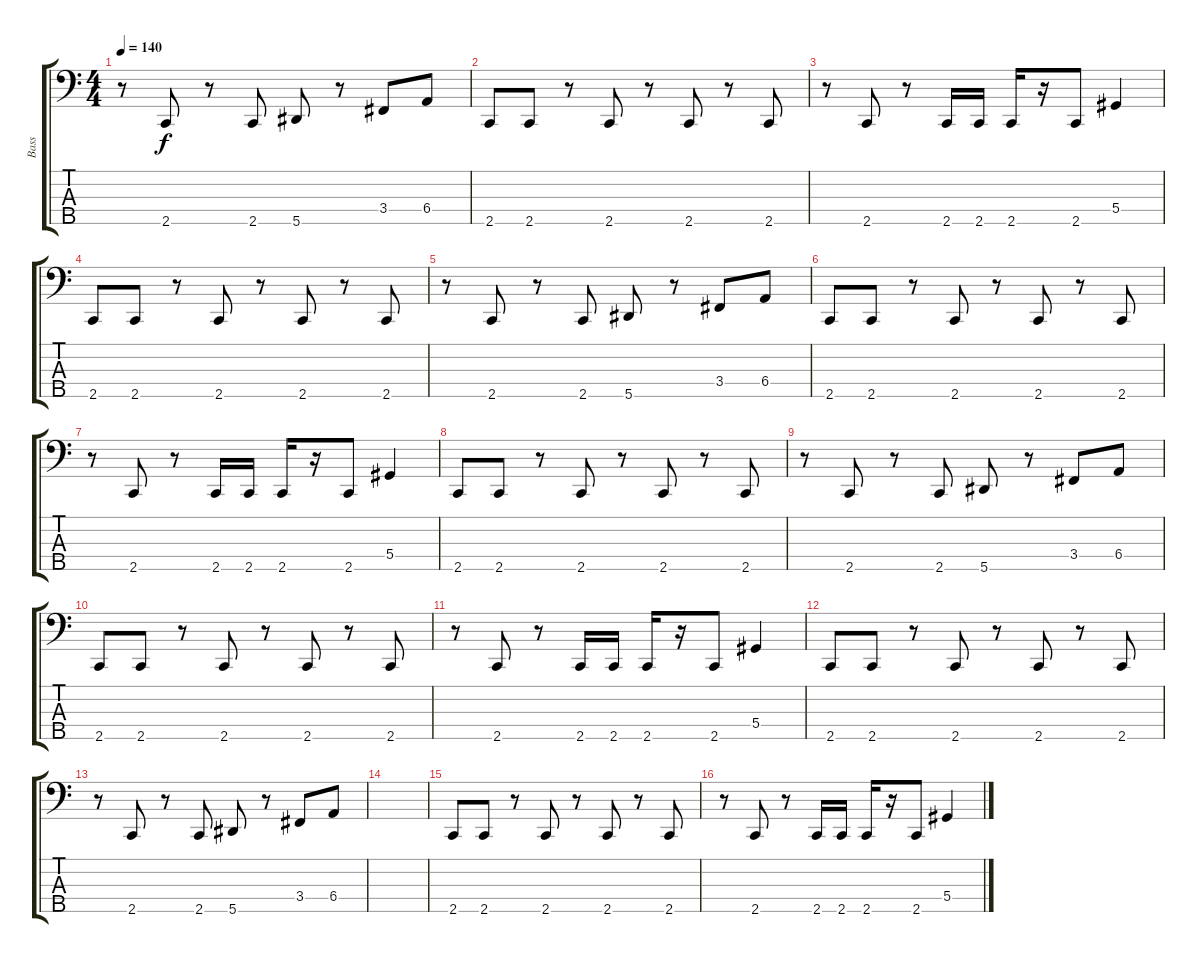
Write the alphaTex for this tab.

\track ("Bass" "Bass") {instrument electricbassfinger}
\staff {score tabs}
\tuning (Gb2 Db2 Ab1 Eb1 Bb0) {hide}
\ts (4 4)
\tempo 140
\clef f4
\ks c
r.8{dy f} 2.5.8 r.8 2.5.8 5.5.8 r.8 3.4.8 6.4.8 |
2.5.8 2.5.8 r.8 2.5.8 r.8 2.5.8 r.8 2.5.8 |
r.8 2.5.8 r.8 2.5.16 2.5.16 2.5.16 r.16 2.5.8 5.4.4 |
2.5.8 2.5.8 r.8 2.5.8 r.8 2.5.8 r.8 2.5.8 |
r.8 2.5.8 r.8 2.5.8 5.5.8 r.8 3.4.8 6.4.8 |
2.5.8 2.5.8 r.8 2.5.8 r.8 2.5.8 r.8 2.5.8 |
r.8 2.5.8 r.8 2.5.16 2.5.16 2.5.16 r.16 2.5.8 5.4.4 |
2.5.8 2.5.8 r.8 2.5.8 r.8 2.5.8 r.8 2.5.8 |
r.8 2.5.8 r.8 2.5.8 5.5.8 r.8 3.4.8 6.4.8 |
2.5.8 2.5.8 r.8 2.5.8 r.8 2.5.8 r.8 2.5.8 |
r.8 2.5.8 r.8 2.5.16 2.5.16 2.5.16 r.16 2.5.8 5.4.4 |
2.5.8 2.5.8 r.8 2.5.8 r.8 2.5.8 r.8 2.5.8 |
r.8 2.5.8 r.8 2.5.8 5.5.8 r.8 3.4.8 6.4.8 |
|
2.5.8 2.5.8 r.8 2.5.8 r.8 2.5.8 r.8 2.5.8 |
r.8 2.5.8 r.8 2.5.16 2.5.16 2.5.16 r.16 2.5.8 5.4.4
